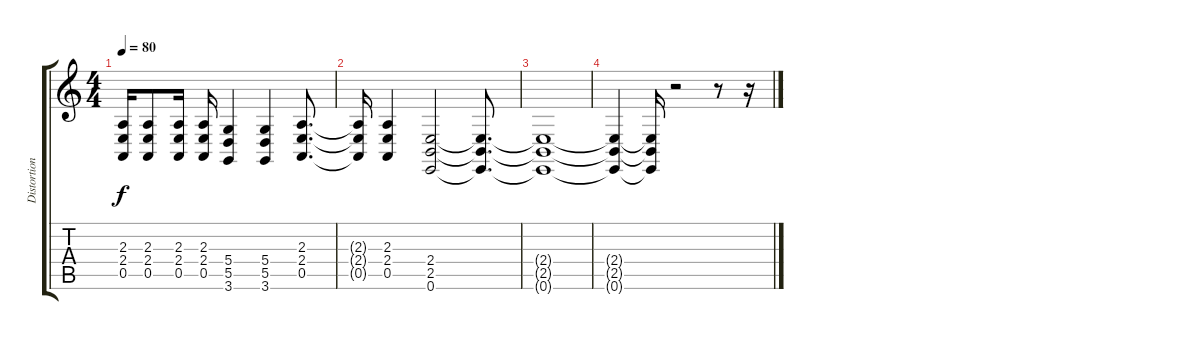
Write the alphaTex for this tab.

\track ("Distortion" "Distortion") {instrument brightacousticpiano}
\staff {score tabs}
\tuning (E4 B3 G3 D3 A2 E2) {hide}
\ts (4 4)
\tempo 80
\clef g2
\ks c
(2.3{t} 2.4{t} 0.5{t}).16{dy f} (2.3 2.4 0.5).8 (2.3 2.4 0.5).16 (2.3 2.4 0.5).16 (5.4 5.5 3.6).4 (5.4 5.5 3.6).4 (2.3 2.4 0.5).8{d} |
(2.3{t} 2.4{t} 0.5{t}).16 (2.3 2.4 0.5).4 (2.4 2.5 0.6).2 (2.4{t} 2.5{t} 0.6{t}).8{d} |
(2.4{t} 2.5{t} 0.6{t}).1 |
(2.4{t} 2.5{t} 0.6{t}).4 (2.4{t} 2.5{t} 0.6{t}).16 r.2 r.8 r.16
